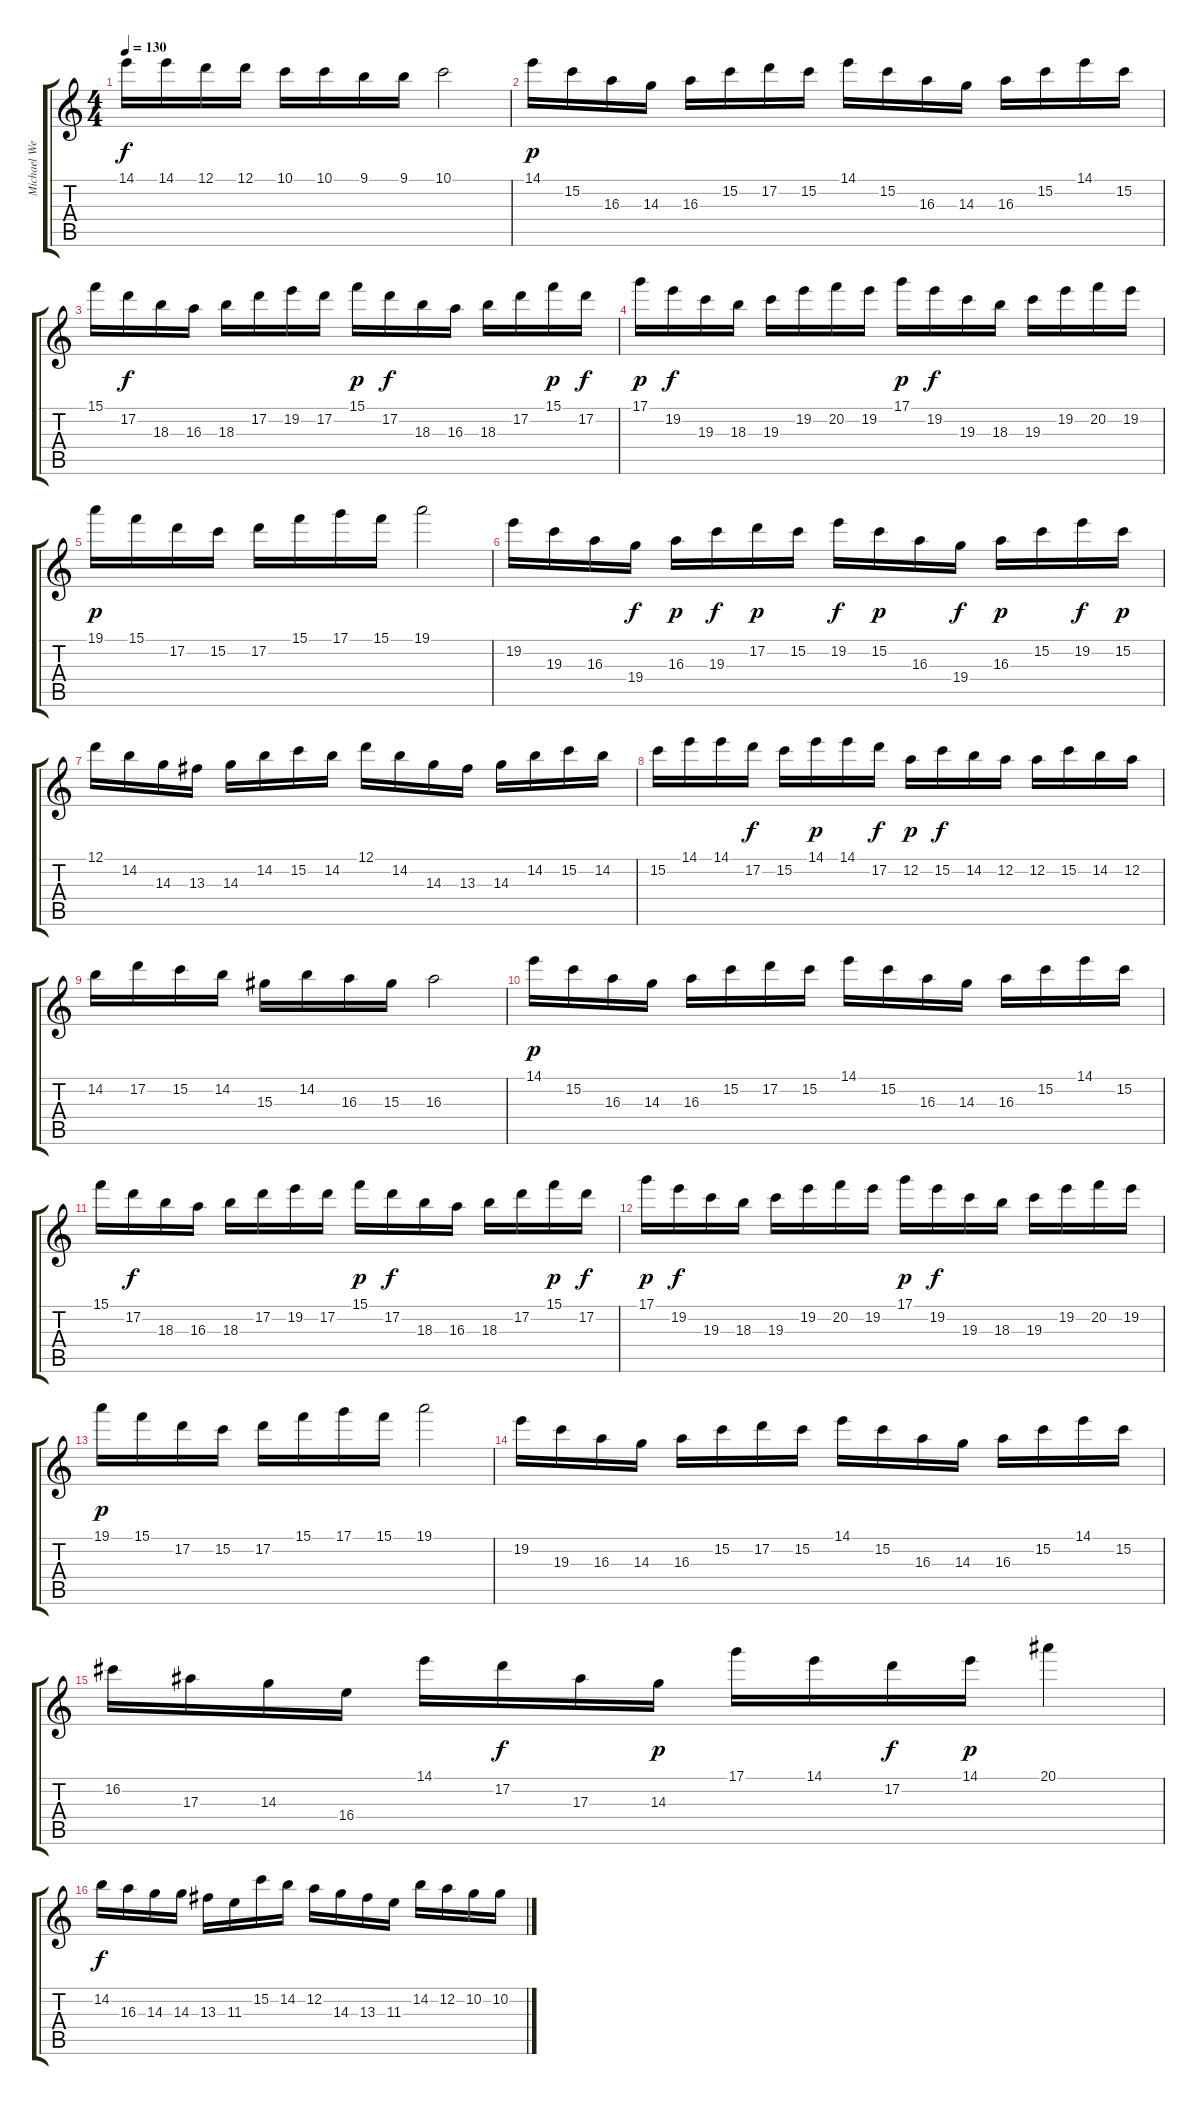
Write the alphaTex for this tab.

\track ("Michael Weikath Solo" "Michael We") {instrument overdrivenguitar}
\staff {score tabs}
\tuning (D4 A3 F3 C3 G2 D2) {hide}
\ts (4 4)
\tempo 130
\clef g2
\ks c
14.1.16{dy f} 14.1.16 12.1.16 12.1.16 10.1.16 10.1.16 9.1.16 9.1.16 10.1.2 |
14.1.16{dy p} 15.2.16 16.3.16 14.3.16 16.3.16 15.2.16 17.2.16 15.2.16 14.1.16 15.2.16 16.3.16 14.3.16 16.3.16 15.2.16 14.1.16 15.2.16 |
15.1.16 17.2.16{dy f} 18.3.16 16.3.16 18.3.16 17.2.16 19.2.16 17.2.16 15.1.16{dy p} 17.2.16{dy f} 18.3.16 16.3.16 18.3.16 17.2.16 15.1.16{dy p} 17.2.16{dy f} |
17.1.16{dy p} 19.2.16{dy f} 19.3.16 18.3.16 19.3.16 19.2.16 20.2.16 19.2.16 17.1.16{dy p} 19.2.16{dy f} 19.3.16 18.3.16 19.3.16 19.2.16 20.2.16 19.2.16 |
19.1.16{dy p} 15.1.16 17.2.16 15.2.16 17.2.16 15.1.16 17.1.16 15.1.16 19.1.2 |
19.2.16 19.3.16 16.3.16 19.4.16{dy f} 16.3.16{dy p} 19.3.16{dy f} 17.2.16{dy p} 15.2.16 19.2.16{dy f} 15.2.16{dy p} 16.3.16 19.4.16{dy f} 16.3.16{dy p} 15.2.16 19.2.16{dy f} 15.2.16{dy p} |
12.1.16 14.2.16 14.3.16 13.3.16 14.3.16 14.2.16 15.2.16 14.2.16 12.1.16 14.2.16 14.3.16 13.3.16 14.3.16 14.2.16 15.2.16 14.2.16 |
15.2.16 14.1.16 14.1.16 17.2.16{dy f} 15.2.16 14.1.16{dy p} 14.1.16 17.2.16{dy f} 12.2.16{dy p} 15.2.16{dy f} 14.2.16 12.2.16 12.2.16 15.2.16 14.2.16 12.2.16 |
14.2.16 17.2.16 15.2.16 14.2.16 15.3.16 14.2.16 16.3.16 15.3.16 16.3.2 |
14.1.16{dy p} 15.2.16 16.3.16 14.3.16 16.3.16 15.2.16 17.2.16 15.2.16 14.1.16 15.2.16 16.3.16 14.3.16 16.3.16 15.2.16 14.1.16 15.2.16 |
15.1.16 17.2.16{dy f} 18.3.16 16.3.16 18.3.16 17.2.16 19.2.16 17.2.16 15.1.16{dy p} 17.2.16{dy f} 18.3.16 16.3.16 18.3.16 17.2.16 15.1.16{dy p} 17.2.16{dy f} |
17.1.16{dy p} 19.2.16{dy f} 19.3.16 18.3.16 19.3.16 19.2.16 20.2.16 19.2.16 17.1.16{dy p} 19.2.16{dy f} 19.3.16 18.3.16 19.3.16 19.2.16 20.2.16 19.2.16 |
19.1.16{dy p} 15.1.16 17.2.16 15.2.16 17.2.16 15.1.16 17.1.16 15.1.16 19.1.2 |
19.2.16 19.3.16 16.3.16 14.3.16 16.3.16 15.2.16 17.2.16 15.2.16 14.1.16 15.2.16 16.3.16 14.3.16 16.3.16 15.2.16 14.1.16 15.2.16 |
16.2.16 17.3.16 14.3.16 16.4.16 14.1.16 17.2.16{dy f} 17.3.16 14.3.16{dy p} 17.1.16 14.1.16 17.2.16{dy f} 14.1.16{dy p} 20.1.4 |
14.2.16{dy f} 16.3.16 14.3.16 14.3.16 13.3.16 11.3.16 15.2.16 14.2.16 12.2.16 14.3.16 13.3.16 11.3.16 14.2.16 12.2.16 10.2.16 10.2.16
